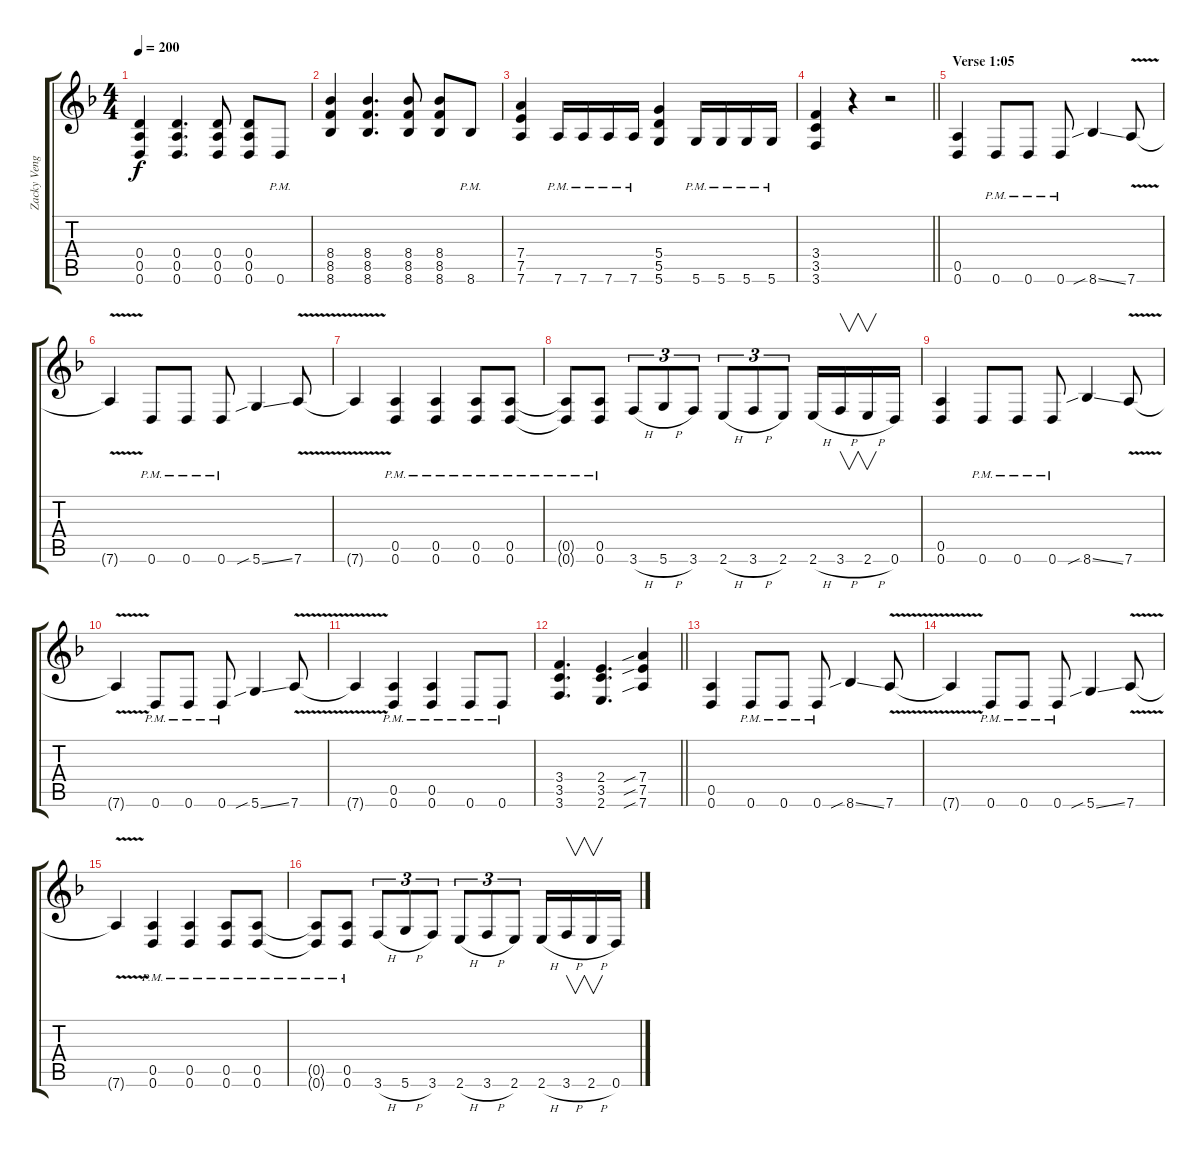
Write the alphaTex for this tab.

\track ("Zacky Vengeance (Rhythm) I" "Zacky Veng") {instrument distortionguitar}
\staff {score tabs}
\tuning (E4 B3 G3 D3 A2 D2) {hide}
\ts (4 4)
\tempo 200
\clef g2
\ks f
(0.4 0.5 0.6).4{dy f} (0.4 0.5 0.6).4{d} (0.4 0.5 0.6).8 (0.4 0.5 0.6).8 0.6{pm}.8 |
(8.4 8.5 8.6).4 (8.4 8.5 8.6).4{d} (8.4 8.5 8.6).8 (8.4 8.5 8.6).8 8.6{pm}.8 |
(7.4 7.5 7.6).4 7.6{pm}.16 7.6{pm}.16 7.6{pm}.16 7.6{pm}.16 (5.4 5.5 5.6).4 5.6{pm}.16 5.6{pm}.16 5.6{pm}.16 5.6{pm}.16 |
\barLineRight lightlight
(3.4 3.5 3.6).4 r.4 r.2 |
\section ("" "Verse 1:05")
(0.5 0.6).4 0.6{pm}.8 0.6{pm}.8 0.6{pm}.8 8.6{sib ss}.4 7.6{v}.8 |
7.6{v t}.4 0.6{pm}.8 0.6{pm}.8 0.6{pm}.8 5.6{sib ss}.4 7.6{v}.8 |
7.6{v t}.4 (0.5{pm} 0.6{pm}).4 (0.5{pm} 0.6{pm}).4 (0.5{pm} 0.6{pm}).8 (0.5{pm} 0.6{pm}).8 |
(0.5{pm t} 0.6{pm t}).8 (0.5{pm} 0.6{pm}).8 3.6{h}.8{tu (3 2)} 5.6{h}.8{tu (3 2)} 3.6.8{tu (3 2)} 2.6{h}.8{tu (3 2)} 3.6{h}.8{tu (3 2)} 2.6.8{tu (3 2)} 2.6{h}.16 3.6{h}.16{v} 2.6{h}.16{v} 0.6.16 |
(0.5 0.6).4 0.6{pm}.8 0.6{pm}.8 0.6{pm}.8 8.6{sib ss}.4 7.6{v}.8 |
7.6{v t}.4 0.6{pm}.8 0.6{pm}.8 0.6{pm}.8 5.6{sib ss}.4 7.6{v}.8 |
7.6{v t}.4 (0.5{pm} 0.6{pm}).4 (0.5{pm} 0.6{pm}).4 0.6{pm}.8 0.6{pm}.8 |
\barLineRight lightlight
(3.4 3.5 3.6).4{d} (2.4 3.5 2.6).4{d} (7.4{sib} 7.5{sib} 7.6{sib}).4 |
\section ("" "")
(0.5 0.6).4 0.6{pm}.8 0.6{pm}.8 0.6{pm}.8 8.6{sib ss}.4 7.6{v}.8 |
7.6{v t}.4 0.6{pm}.8 0.6{pm}.8 0.6{pm}.8 5.6{sib ss}.4 7.6{v}.8 |
7.6{v t}.4 (0.5{pm} 0.6{pm}).4 (0.5{pm} 0.6{pm}).4 (0.5{pm} 0.6{pm}).8 (0.5{pm} 0.6{pm}).8 |
(0.5{pm t} 0.6{pm t}).8 (0.5{pm} 0.6{pm}).8 3.6{h}.8{tu (3 2)} 5.6{h}.8{tu (3 2)} 3.6.8{tu (3 2)} 2.6{h}.8{tu (3 2)} 3.6{h}.8{tu (3 2)} 2.6.8{tu (3 2)} 2.6{h}.16 3.6{h}.16{v} 2.6{h}.16{v} 0.6.16
